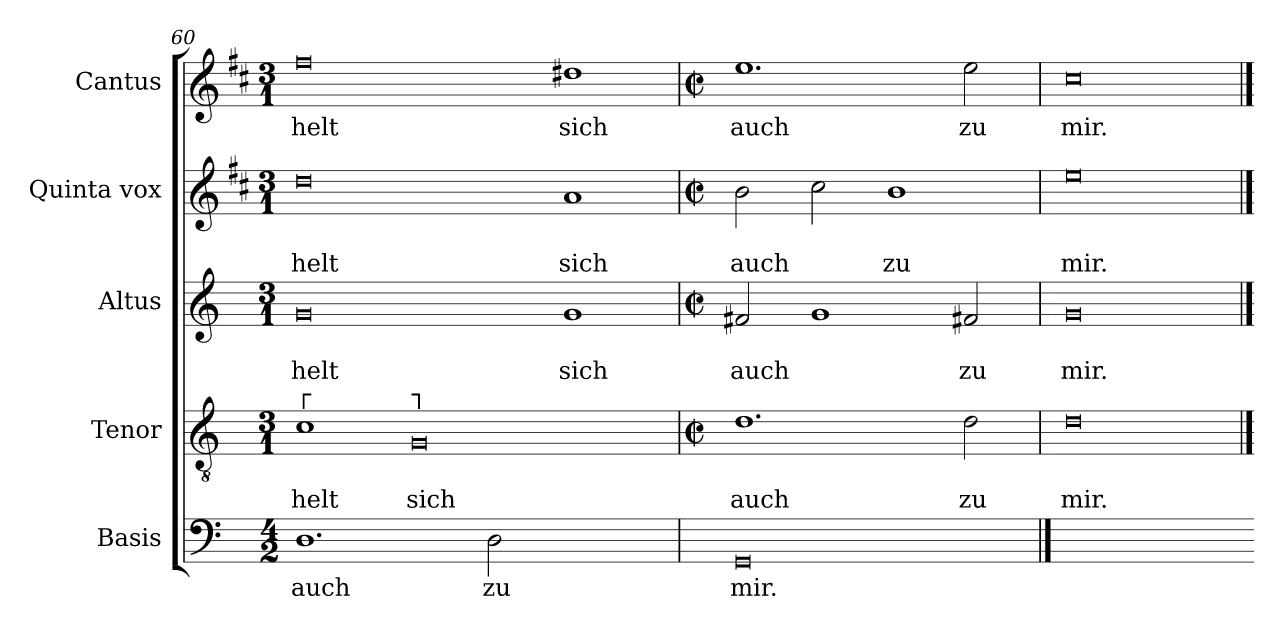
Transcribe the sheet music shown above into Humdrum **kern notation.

**kern	**text	**kern	**text	**text	**kern	**text	**text	**kern	**text	**text	**kern	**text
*part5	*part5	*part4	*part4	*part4	*part3	*part3	*part3	*part2	*part2	*part2	*part1	*part1
*staff5	*staff5	*staff4	*staff4	*staff4	*staff3	*staff3	*staff3	*staff2	*staff2	*staff2	*staff1	*staff1
*I"Basis	*	*I"Tenor	*	*	*I"Altus	*	*	*I"Quinta vox	*	*	*I"Cantus	*
*clefF4	*	*clefGv2	*	*	*clefG2	*	*	*clefG2	*	*	*clefG2	*
*	*	*	*	*	*	*	*	*ITrd1c2	*	*	*ITrd1c2	*
*k[]	*	*k[]	*	*	*k[]	*	*	*k[]	*	*	*k[]	*
*C:	*	*C:	*	*	*C:	*	*	*C:	*	*	*C:	*
*M4/2	*	*M3/1	*	*	*M3/1	*	*	*M3/1	*	*	*M3/1	*
=60	=60	=60	=60	=60	=60	=60	=60	=60	=60	=60	=60	=60
!	!	!LO:TX:a:t=┌	!	!	!	!	!	!	!	!	!	!
!	!LO:LY:b	!	!	!LO:LY:b	!	!	!LO:LY:b	!	!	!LO:LY:b	!	!LO:LY:b
1.D	auch	1c	.	helt	0g	.	helt	0cc	.	helt	0ee	helt
!	!	!LO:TX:a:t=┐	!	!	!	!	!	!	!	!	!	!
!	!	!	!	!LO:LY:b	!	!	!	!	!	!	!	!
.	.	0G	.	sich	.	.	.	.	.	.	.	.
!	!LO:LY:b	!	!	!	!	!	!	!	!	!	!	!
2D	zu	.	.	.	.	.	.	.	.	.	.	.
!	!	!	!	!	!	!	!LO:LY:b	!	!	!LO:LY:b	!	!LO:LY:b
1ryy	.	.	.	.	1g	.	sich	1g	.	sich	1cc#X	sich
=61	=61	=61	=61	=61	=61	=61	=61	=61	=61	=61	=61	=61
*	*	*M4/2	*	*	*M4/2	*	*	*M4/2	*	*	*M4/2	*
*	*	*met(c|)	*	*	*met(c|)	*	*	*met(c|)	*	*	*met(c|)	*
!	!LO:LY:b	!	!	!LO:LY:b	!	!	!LO:LY:b	!	!	!LO:LY:b	!	!LO:LY:b
0GG	mir.	1.d	.	auch	2f#X	.	auch	2a	.	auch	1.dd	auch
.	.	.	.	.	1g	.	.	2b	.	.	.	.
!	!	!	!	!	!	!	!	!	!	!LO:LY:b	!	!
.	.	.	.	.	.	.	.	1a	.	zu	.	.
!	!	!	!	!LO:LY:b	!	!	!LO:LY:b	!	!	!	!	!LO:LY:b
.	.	2d	.	zu	2f#X	.	zu	.	.	.	2dd	zu
==62	=62	=62	=62	=62	=62	=62	=62	=62	=62	=62	=62	=62
!	!	!	!	!LO:LY:b	!	!	!LO:LY:b	!	!	!LO:LY:b	!	!LO:LY:b
0ryy	.	0d	.	mir.	0g	.	mir.	0dd	.	mir.	0b	mir.
=	==	==	==	==	==	==	==	==	==	==	==	==
*-	*-	*-	*-	*-	*-	*-	*-	*-	*-	*-	*-	*-
